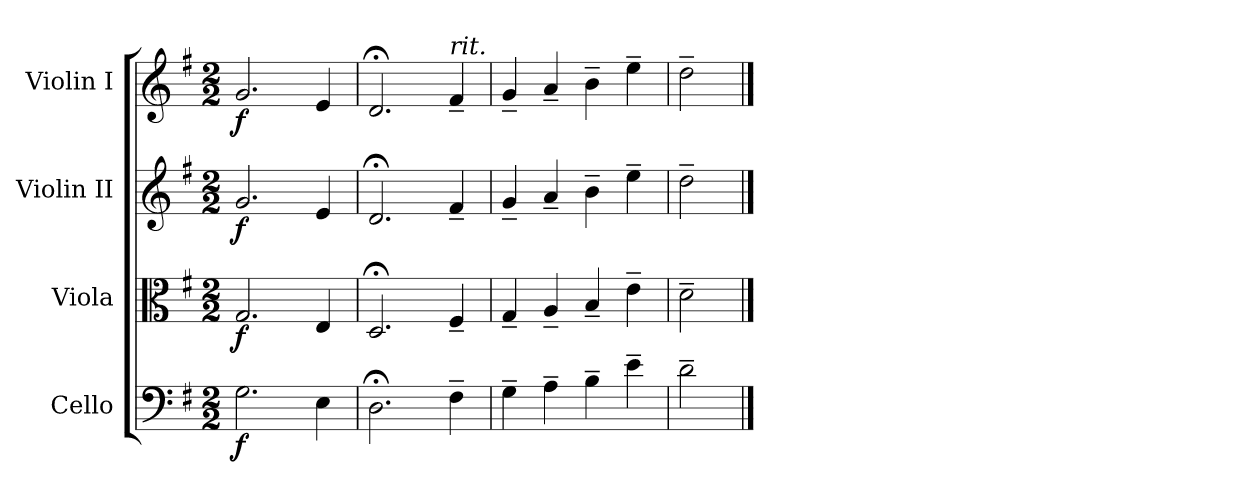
**kern	**dynam	**kern	**dynam	**kern	**dynam	**kern	**dynam
*part4	*part4	*part3	*part3	*part2	*part2	*part1	*part1
*staff4	*staff4	*staff3	*staff3	*staff2	*staff2	*staff1	*staff1
*I"Cello	*	*I"Viola	*	*I"Violin II	*	*I"Violin I	*
*	*	*I'Vla.	*	*I'Vln. II	*	*I'Vln. I	*
*clefF4	*	*clefC3	*	*clefG2	*	*clefG2	*
*k[f#]	*	*k[f#]	*	*k[f#]	*	*k[f#]	*
*G:	*	*G:	*	*G:	*	*G:	*
*M2/2	*	*M2/2	*	*M2/2	*	*M2/2	*
=1	=1	=1	=1	=1	=1	=1	=1
!	!LO:DY:b	!	!LO:DY:b	!	!LO:DY:b	!	!LO:DY:b
2.G\	f	2.G/	f	2.g/	f	2.g/	f
4E\	.	4E/	.	4e/	.	4e/	.
=2	=2	=2	=2	=2	=2	=2	=2
2.D;<\	.	2.D;</	.	2.d;</	.	2.d;</	.
!	!	!	!	!	!	!LO:TX:a:i:t=rit.	!
4F#~>\	.	4F#~</	.	4f#~</	.	4f#~</	.
=3	=3	=3	=3	=3	=3	=3	=3
4G~>\	.	4G~</	.	4g~</	.	4g~</	.
4A~>\	.	4A~</	.	4a~</	.	4a~</	.
4B~>\	.	4B~</	.	4b~>\	.	4b~>\	.
4e~>\	.	4e~>\	.	4ee~>\	.	4ee~>\	.
=4	=4	=4	=4	=4	=4	=4	=4
2d~>\	.	2d~>\	.	2dd~>\	.	2dd~>\	.
==	==	==	==	==	==	==	==
*-	*-	*-	*-	*-	*-	*-	*-
